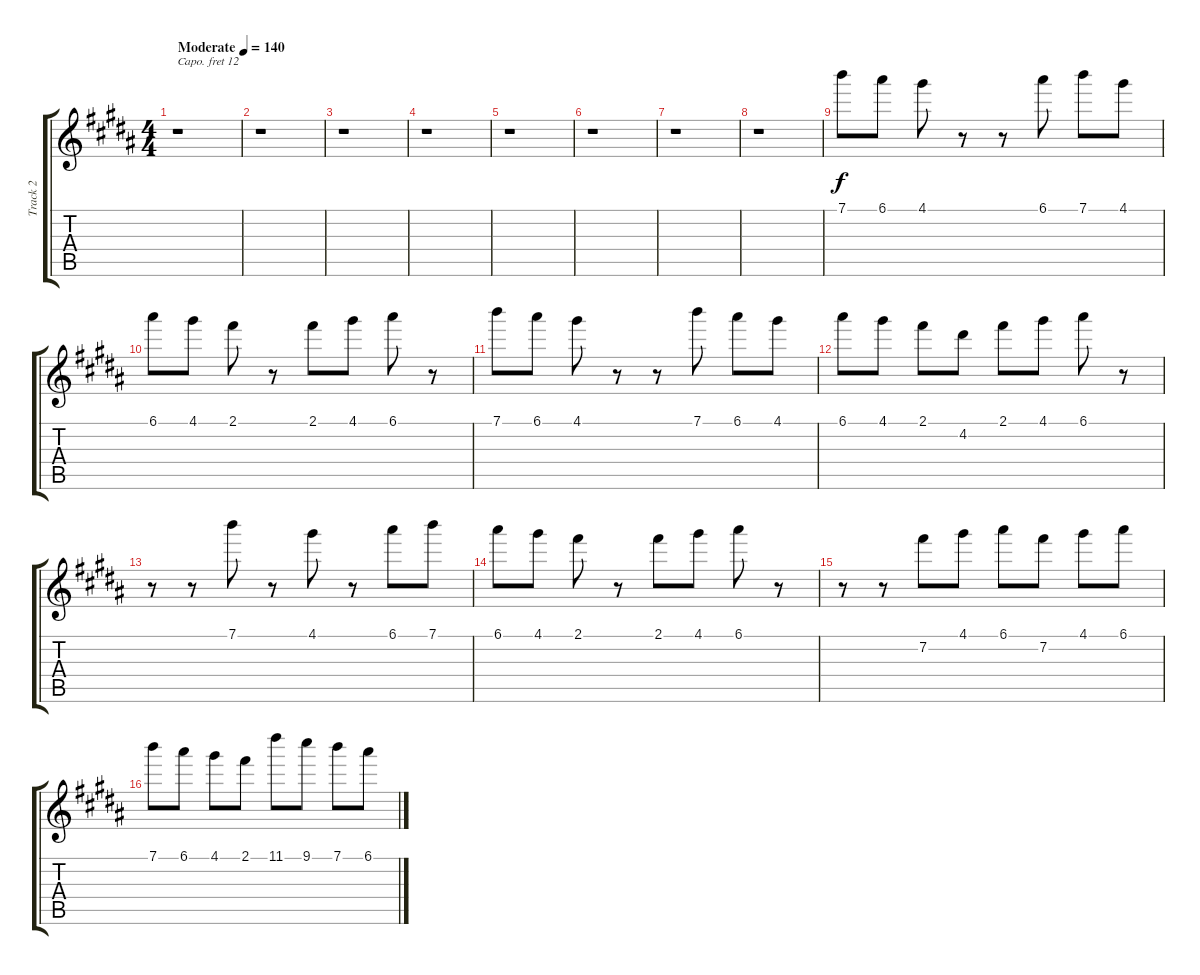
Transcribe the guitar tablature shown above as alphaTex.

\track ("Track 2" "Track 2") {instrument acousticgrandpiano}
\staff {score tabs}
\capo 12
\tuning (E5 B4 G4 D4 A3 E3) {hide}
\ts (4 4)
\tempo (140 "Moderate")
\clef g2
\ks g#minor
r.1{dy f instrument acousticgrandpiano} |
r.1 |
r.1 |
r.1 |
r.1 |
r.1 |
r.1 |
r.1 |
7.1.8 6.1.8 4.1.8 r.8 r.8 6.1.8 7.1.8 4.1.8 |
6.1.8 4.1.8 2.1.8 r.8 2.1.8 4.1.8 6.1.8 r.8 |
7.1.8 6.1.8 4.1.8 r.8 r.8 7.1.8 6.1.8 4.1.8 |
6.1.8 4.1.8 2.1.8 4.2.8 2.1.8 4.1.8 6.1.8 r.8 |
r.8 r.8 7.1.8 r.8 4.1.8 r.8 6.1.8 7.1.8 |
6.1.8 4.1.8 2.1.8 r.8 2.1.8 4.1.8 6.1.8 r.8 |
r.8 r.8 7.2.8 4.1.8 6.1.8 7.2.8 4.1.8 6.1.8 |
7.1.8 6.1.8 4.1.8 2.1.8 11.1.8 9.1.8 7.1.8 6.1.8
